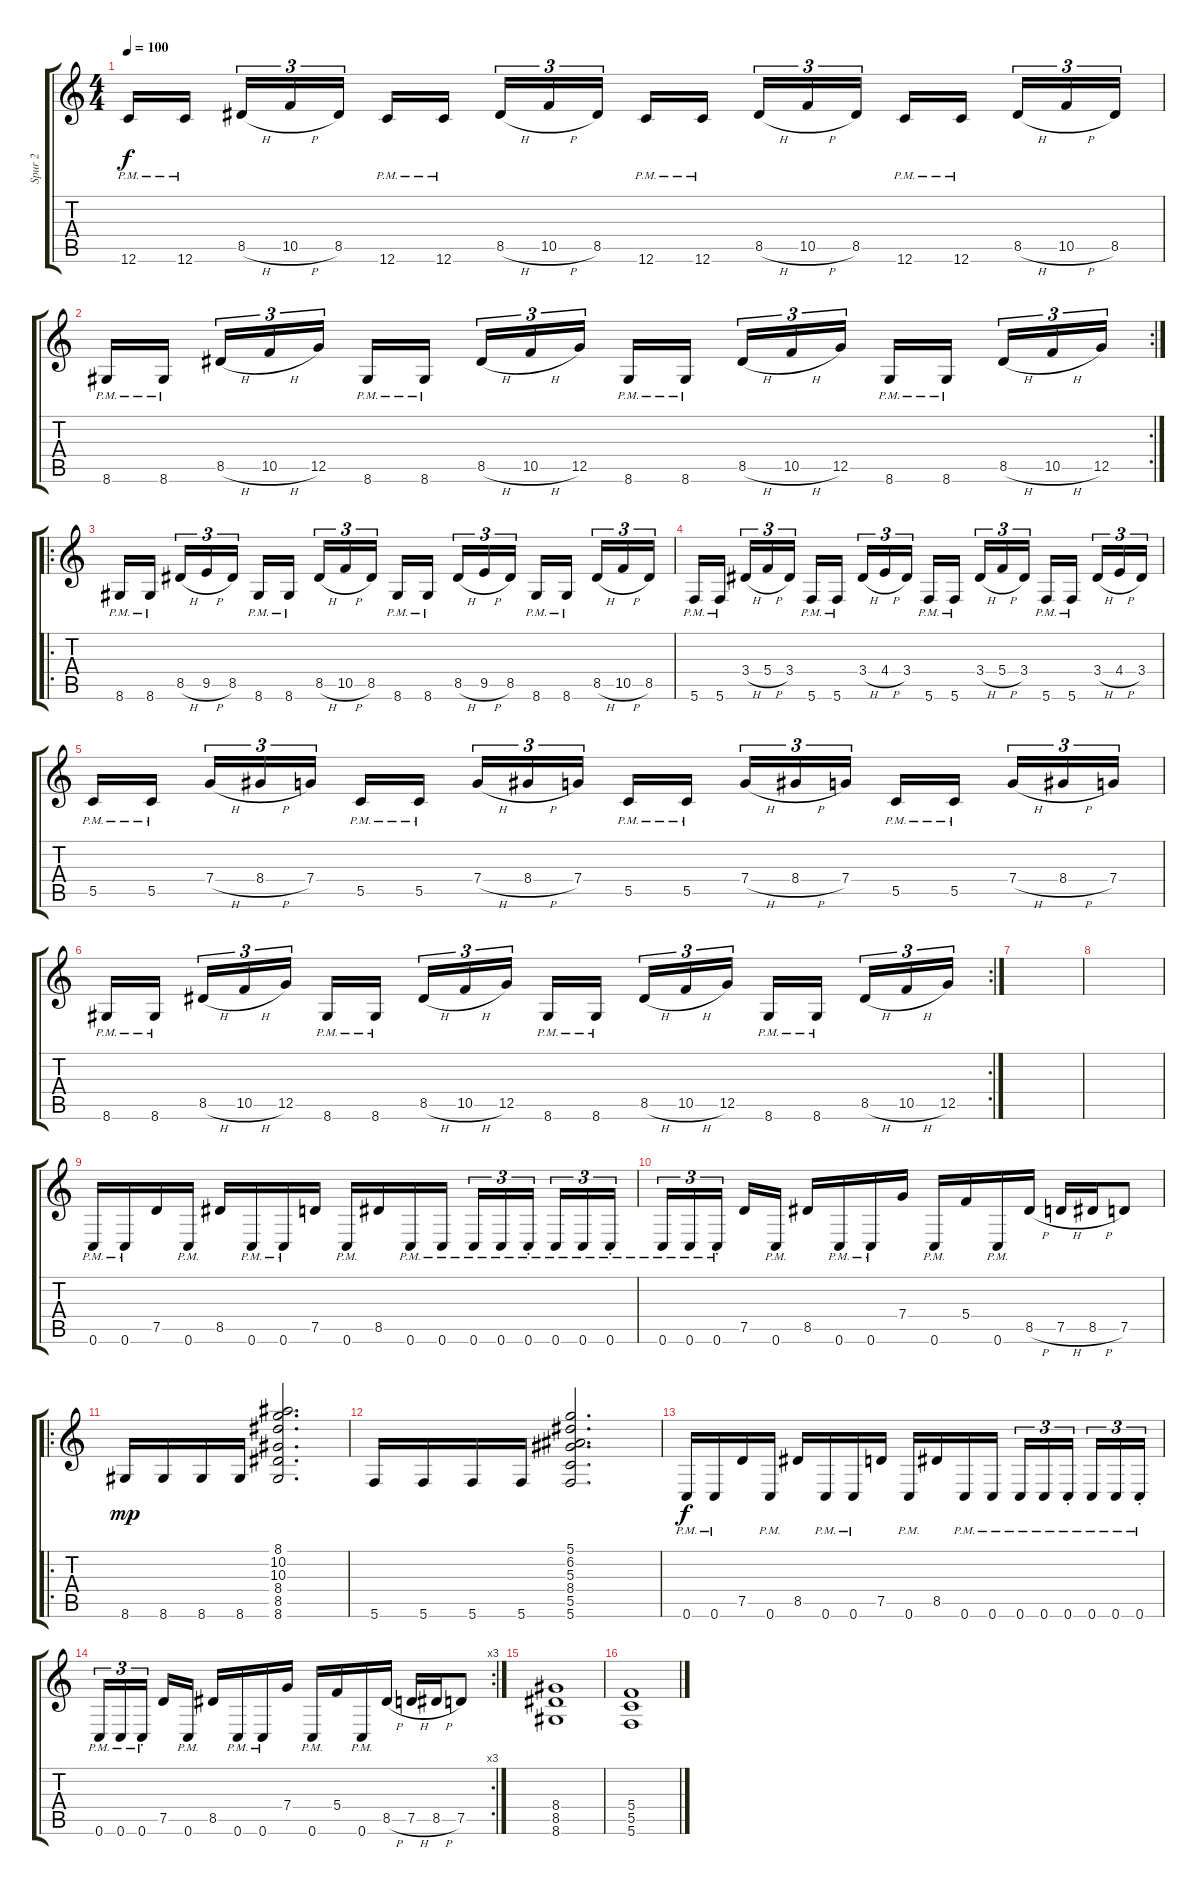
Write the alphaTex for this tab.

\track ("Spur 2" "Spur 2") {instrument distortionguitar}
\staff {score tabs}
\tuning (D4 A3 F3 C3 G2 C2) {hide}
\ts (4 4)
\tempo 100
\clef g2
\ks c
12.6{pm}.16{dy f} 12.6{pm}.16{beam splitsecondary} 8.5{h}.16{tu (3 2)} 10.5{h}.16{tu (3 2)} 8.5.16{tu (3 2)} 12.6{pm}.16 12.6{pm}.16{beam splitsecondary} 8.5{h}.16{tu (3 2)} 10.5{h}.16{tu (3 2)} 8.5.16{tu (3 2)} 12.6{pm}.16 12.6{pm}.16{beam splitsecondary} 8.5{h}.16{tu (3 2)} 10.5{h}.16{tu (3 2)} 8.5.16{tu (3 2)} 12.6{pm}.16 12.6{pm}.16{beam splitsecondary} 8.5{h}.16{tu (3 2)} 10.5{h}.16{tu (3 2)} 8.5.16{tu (3 2)} |
\rc 2
8.6{pm}.16 8.6{pm}.16{beam splitsecondary} 8.5{h}.16{tu (3 2)} 10.5{h}.16{tu (3 2)} 12.5.16{tu (3 2)} 8.6{pm}.16 8.6{pm}.16{beam splitsecondary} 8.5{h}.16{tu (3 2)} 10.5{h}.16{tu (3 2)} 12.5.16{tu (3 2)} 8.6{pm}.16 8.6{pm}.16{beam splitsecondary} 8.5{h}.16{tu (3 2)} 10.5{h}.16{tu (3 2)} 12.5.16{tu (3 2)} 8.6{pm}.16 8.6{pm}.16{beam splitsecondary} 8.5{h}.16{tu (3 2)} 10.5{h}.16{tu (3 2)} 12.5.16{tu (3 2)} |
\ro
8.6{pm}.16 8.6{pm}.16{beam splitsecondary} 8.5{h}.16{tu (3 2)} 9.5{h}.16{tu (3 2)} 8.5.16{tu (3 2)} 8.6{pm}.16 8.6{pm}.16{beam splitsecondary} 8.5{h}.16{tu (3 2)} 10.5{h}.16{tu (3 2)} 8.5.16{tu (3 2)} 8.6{pm}.16 8.6{pm}.16{beam splitsecondary} 8.5{h}.16{tu (3 2)} 9.5{h}.16{tu (3 2)} 8.5.16{tu (3 2)} 8.6{pm}.16 8.6{pm}.16{beam splitsecondary} 8.5{h}.16{tu (3 2)} 10.5{h}.16{tu (3 2)} 8.5.16{tu (3 2)} |
5.6{pm}.16 5.6{pm}.16{beam splitsecondary} 3.4{h}.16{tu (3 2)} 5.4{h}.16{tu (3 2)} 3.4.16{tu (3 2)} 5.6{pm}.16 5.6{pm}.16{beam splitsecondary} 3.4{h}.16{tu (3 2)} 4.4{h}.16{tu (3 2)} 3.4.16{tu (3 2)} 5.6{pm}.16 5.6{pm}.16{beam splitsecondary} 3.4{h}.16{tu (3 2)} 5.4{h}.16{tu (3 2)} 3.4.16{tu (3 2)} 5.6{pm}.16 5.6{pm}.16{beam splitsecondary} 3.4{h}.16{tu (3 2)} 4.4{h}.16{tu (3 2)} 3.4.16{tu (3 2)} |
5.5{pm}.16 5.5{pm}.16{beam splitsecondary} 7.4{h}.16{tu (3 2)} 8.4{h}.16{tu (3 2)} 7.4.16{tu (3 2)} 5.5{pm}.16 5.5{pm}.16{beam splitsecondary} 7.4{h}.16{tu (3 2)} 8.4{h}.16{tu (3 2)} 7.4.16{tu (3 2)} 5.5{pm}.16 5.5{pm}.16{beam splitsecondary} 7.4{h}.16{tu (3 2)} 8.4{h}.16{tu (3 2)} 7.4.16{tu (3 2)} 5.5{pm}.16 5.5{pm}.16{beam splitsecondary} 7.4{h}.16{tu (3 2)} 8.4{h}.16{tu (3 2)} 7.4.16{tu (3 2)} |
\rc 2
8.6{pm}.16 8.6{pm}.16{beam splitsecondary} 8.5{h}.16{tu (3 2)} 10.5{h}.16{tu (3 2)} 12.5.16{tu (3 2)} 8.6{pm}.16 8.6{pm}.16{beam splitsecondary} 8.5{h}.16{tu (3 2)} 10.5{h}.16{tu (3 2)} 12.5.16{tu (3 2)} 8.6{pm}.16 8.6{pm}.16{beam splitsecondary} 8.5{h}.16{tu (3 2)} 10.5{h}.16{tu (3 2)} 12.5.16{tu (3 2)} 8.6{pm}.16 8.6{pm}.16{beam splitsecondary} 8.5{h}.16{tu (3 2)} 10.5{h}.16{tu (3 2)} 12.5.16{tu (3 2)} |
|
|
0.6{pm}.16 0.6{pm}.16 7.5.16 0.6{pm}.16 8.5.16 0.6{pm}.16 0.6{pm}.16 7.5.16 0.6{pm}.16 8.5.16 0.6{pm}.16 0.6{pm}.16 0.6{pm}.16{tu (3 2)} 0.6{pm}.16{tu (3 2)} 0.6{pm st}.16{tu (3 2) beam splitsecondary} 0.6{pm}.16{tu (3 2)} 0.6{pm}.16{tu (3 2)} 0.6{pm st}.16{tu (3 2)} |
0.6{pm}.16{tu (3 2)} 0.6{pm}.16{tu (3 2)} 0.6{pm st}.16{tu (3 2) beam splitsecondary} 7.5.16 0.6{pm}.16 8.5.16 0.6{pm}.16 0.6{pm}.16 7.4.16 0.6{pm}.16 5.4.16 0.6{pm}.16 8.5{h}.16 7.5{h}.16 8.5{h}.16 7.5.8 |
\ro
8.6.16{dy mp} 8.6.16 8.6.16 8.6.16 (8.1 10.2 10.3 8.4 8.5 8.6).2{d} |
5.6.16 5.6.16 5.6.16 5.6.16 (5.1 6.2 5.3 8.4 5.5 5.6).2{d} |
0.6{pm}.16{dy f} 0.6{pm}.16 7.5.16 0.6{pm}.16 8.5.16 0.6{pm}.16 0.6{pm}.16 7.5.16 0.6{pm}.16 8.5.16 0.6{pm}.16 0.6{pm}.16 0.6{pm}.16{tu (3 2)} 0.6{pm}.16{tu (3 2)} 0.6{pm st}.16{tu (3 2) beam splitsecondary} 0.6{pm}.16{tu (3 2)} 0.6{pm}.16{tu (3 2)} 0.6{pm st}.16{tu (3 2)} |
\rc 3
0.6{pm}.16{tu (3 2)} 0.6{pm}.16{tu (3 2)} 0.6{pm st}.16{tu (3 2) beam splitsecondary} 7.5.16 0.6{pm}.16 8.5.16 0.6{pm}.16 0.6{pm}.16 7.4.16 0.6{pm}.16 5.4.16 0.6{pm}.16 8.5{h}.16 7.5{h}.16 8.5{h}.16 7.5.8 |
(8.4 8.5 8.6).1 |
(5.4 5.5 5.6).1
